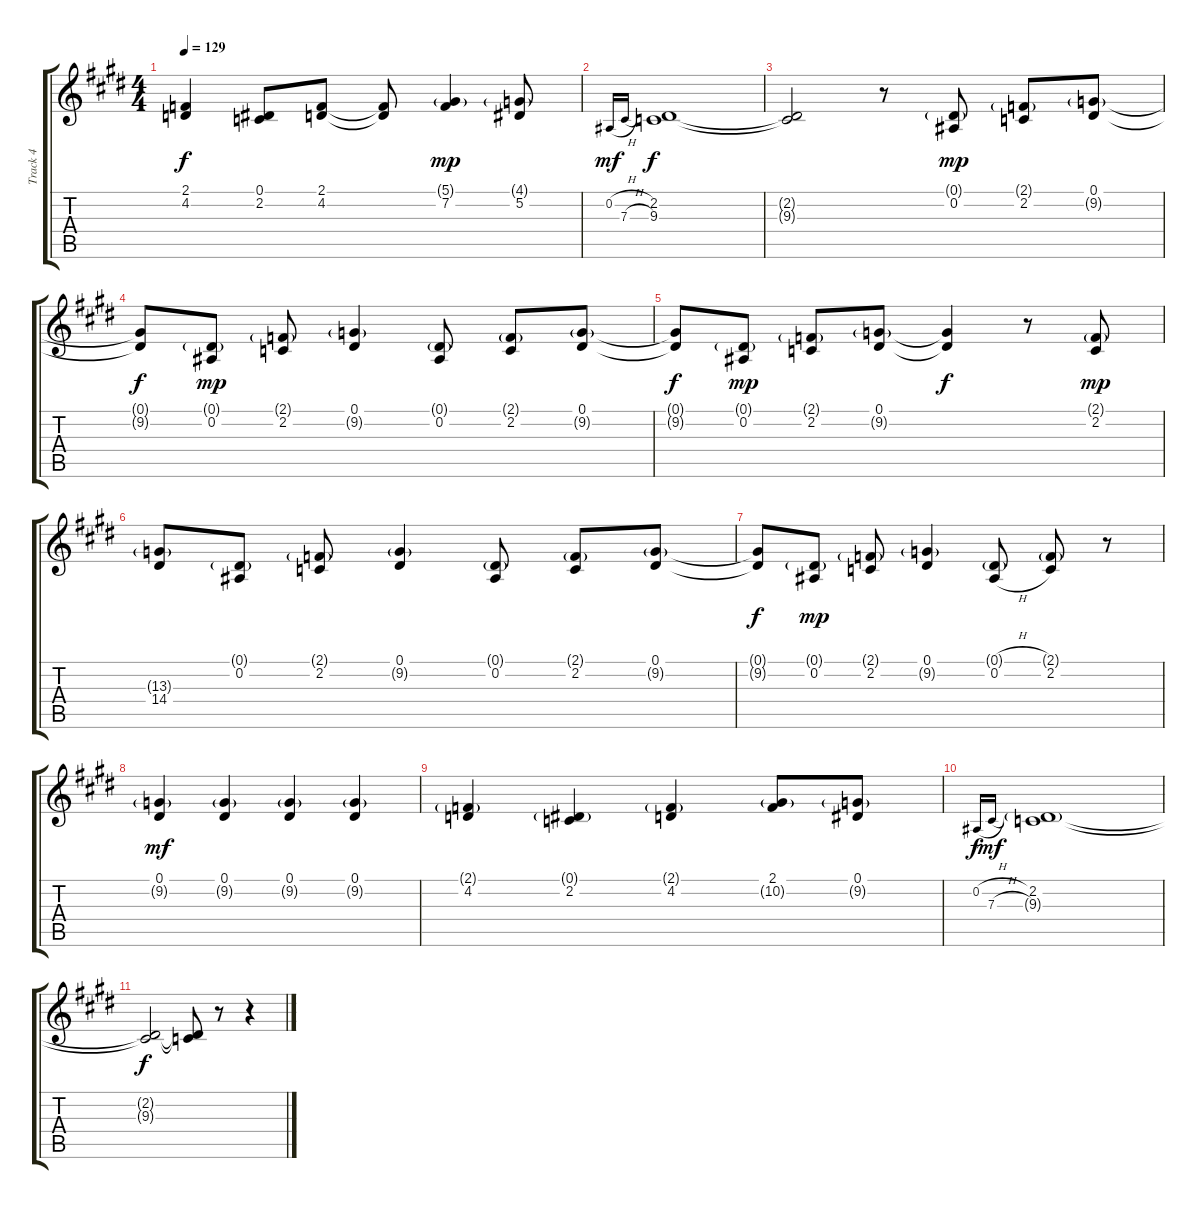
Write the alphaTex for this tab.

\track ("Track 4" "Track 4") {instrument clarinet}
\staff {score tabs}
\tuning (Eb4 Bb3 Gb3 Db3 Ab2 Eb2) {hide}
\ts (4 4)
\tempo 129
\clef g2
\ks e
(2.1 4.2).4{dy f} (0.1 2.2).8 (2.1 4.2).8 (2.1{t} 4.2{t}).8 (5.1{g} 7.2).4{dy mp} (4.1{g} 5.2).8 |
0.2{h}.16{gr onbeat dy mf} 7.3{h}.16{gr onbeat} (2.2 9.3).1{dy f} |
(2.2{t} 9.3{t}).2 r.8 (0.1{g} 0.2).8{dy mp} (2.1{g} 2.2).8 (0.1 9.2{g}).8 |
(0.1{t} 9.2{t}).8{dy f} (0.1{g} 0.2).8{dy mp} (2.1{g} 2.2).8 (0.1 9.2{g}).4 (0.1{g} 0.2).8 (2.1{g} 2.2).8 (0.1 9.2{g}).8 |
(0.1{t} 9.2{t}).8{dy f} (0.1{g} 0.2).8{dy mp} (2.1{g} 2.2).8 (0.1 9.2{g}).8 (0.1{t} 9.2{t}).4{dy f} r.8 (2.1{g} 2.2).8{dy mp} |
(13.3{g} 14.4).8 (0.1{g} 0.2).8 (2.1{g} 2.2).8 (0.1 9.2{g}).4 (0.1{g} 0.2).8 (2.1{g} 2.2).8 (0.1 9.2{g}).8 |
(0.1{t} 9.2{t}).8{dy f} (0.1{g} 0.2).8{dy mp} (2.1{g} 2.2).8 (0.1 9.2{g}).4 (0.1{h g} 0.2{h}).8 (2.1{g} 2.2).8 r.8 |
(0.1 9.2{g}).4{dy mf} (0.1 9.2{g}).4 (0.1 9.2{g}).4 (0.1 9.2{g}).4 |
(2.1{g} 4.2).4 (0.1{g} 2.2).4 (2.1{g} 4.2).4 (2.1 10.2{g}).8 (0.1 9.2{g}).8 |
0.2{h}.16{gr onbeat dy f} 7.3{h}.16{gr onbeat dy mf} (2.2 9.3{g}).1 |
(2.2{t} 9.3{t}).2{dy f} (2.2{t} 9.3{t}).8 r.8 r.4
